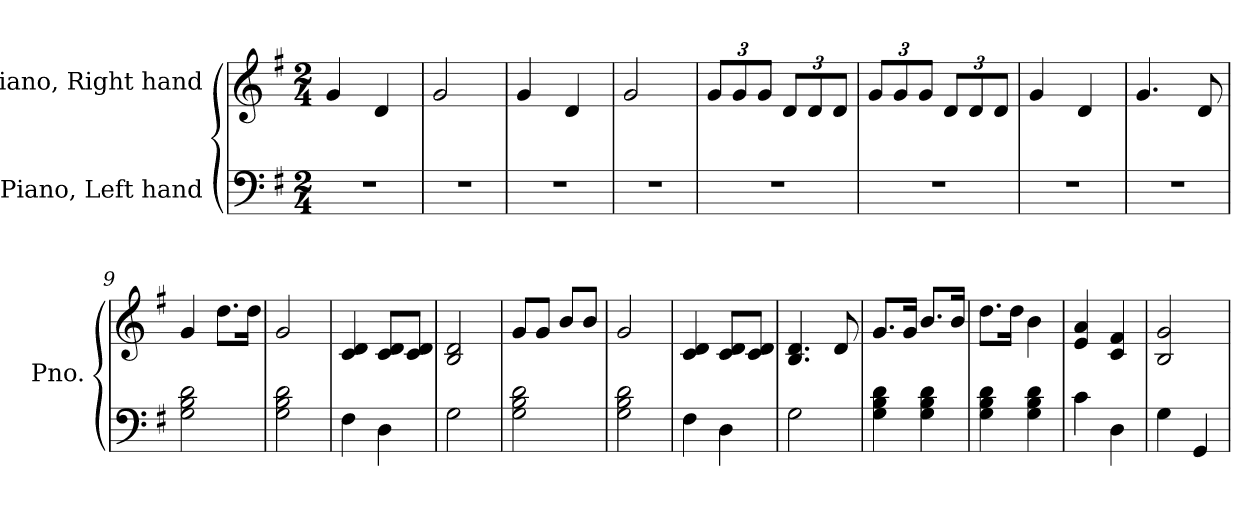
**kern	**kern
*part2	*part1
*staff2	*staff1
*I"Piano, Left hand	*I"Piano, Right hand
*I'Pno.	*I'Pno.
*clefF4	*clefG2
*k[f#]	*k[f#]
*M2/4	*M2/4
*MM120	*MM120
=1	=1
2r	4g/
.	4d/
=2	=2
2r	2g/
=3	=3
2r	4g/
.	4d/
=4	=4
2r	2g/
=5	=5
*	*Xbrackettup
2r	12g/L
.	12g/
.	12g/J
.	12d/L
.	12d/
.	12d/J
=6	=6
2r	12g/L
.	12g/
.	12g/J
.	12d/L
.	12d/
.	12d/J
=7	=7
2r	4g/
.	4d/
=8	=8
2r	4.g/
.	8d/
!!LO:LB:g=z
=9	=9
2G\ 2B\ 2d\	4g/
.	8.dd\L
.	16dd\Jk
=10	=10
2G\ 2B\ 2d\	2g/
=11	=11
4F#\	4c/ 4d/
4D\	8c/ 8d/L
.	8c/ 8d/J
=12	=12
2G\	2B/ 2d/
=13	=13
2G\ 2B\ 2d\	8g/L
.	8g/J
.	8b/L
.	8b/J
=14	=14
2G\ 2B\ 2d\	2g/
=15	=15
4F#\	4c/ 4d/
4D\	8c/ 8d/L
.	8c/ 8d/J
=16	=16
2G\	4.B/ 4.d/
.	8d/
=17	=17
4G\ 4B\ 4d\	8.g/L
.	16g/Jk
4G\ 4B\ 4d\	8.b/L
.	16b/Jk
!!LO:LB:g=z
=18	=18
4G\ 4B\ 4d\	8.dd\L
.	16dd\Jk
4G\ 4B\ 4d\	4b\
=19	=19
4c\	4e/ 4a/
4D\	4c/ 4f#/
=20	=20
4G\	2B/ 2g/
4GG/	.
=	=
*-	*-
